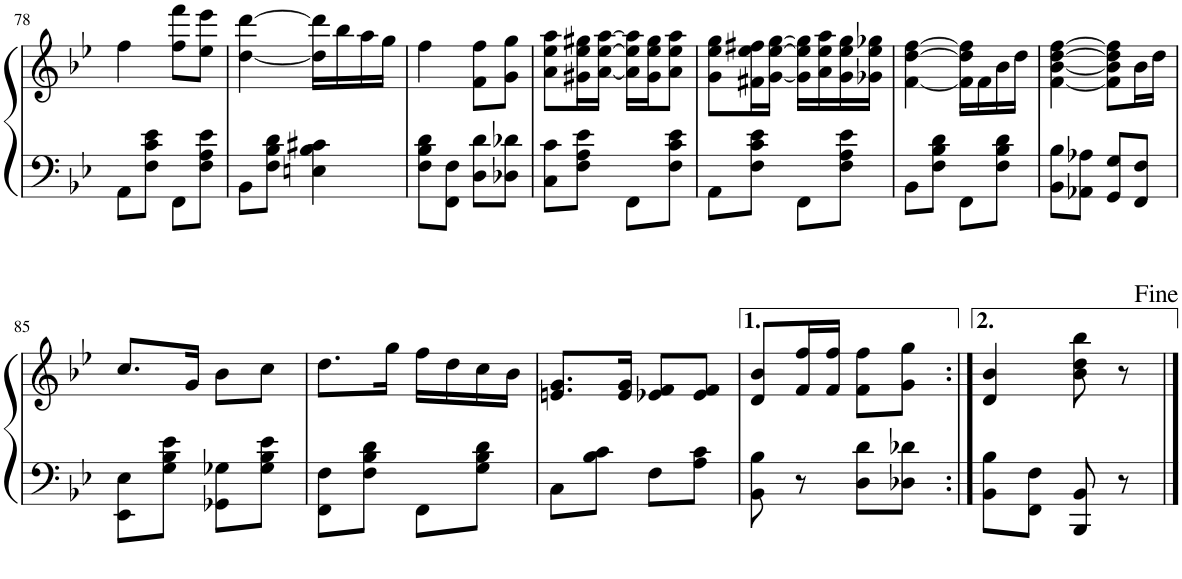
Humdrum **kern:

**kern	**kern
*part1	*part1
*staff2	*staff1
*I"Piano	*
*I'Pno.	*
!!LO:PB:g=z
*clefF4	*clefG2
*k[b-e-]	*k[b-e-]
*M2/4	*M2/4
=78	=78
8AA\L	4ff\
8F\ 8c\ 8e-\J	.
8FF\L	8ff\ 8fff\L
8F\ 8A\ 8e-\J	8ee-\ 8eee-\J
=79	=79
8BB-\L	[4dd\ [4ddd\
8F\ 8B-\ 8d\J	.
4En\ 4B-\ 4c#X\	16dd\] 16ddd\]LL
.	16bb-\
.	16aa\
.	16gg\JJ
=80	=80
8F\ 8B-\ 8d\L	4ff\
8FF\ 8F\J	.
8D\ 8d\L	8f\ 8ff\L
8D-X\ 8d-X\J	8g\ 8gg\J
=81	=81
8C\ 8c\L	8a\ 8ee-\ 8aa\L
8F\ 8A\ 8e-\J	16g#X\ 16ee-\ 16gg#X\L
.	[16a\ [16ee-\ [16aa\JJ
8FF\L	16a\] 16ee-\] 16aa\]LL
.	16g#\ 16ee-\ 16gg#\J
8F\ 8c\ 8e-\J	8a\ 8ee-\ 8aa\J
=82	=82
8AA\L	8g\ 8ee-\ 8gg\L
8F\ 8c\ 8e-\J	16f#X\ 16ee-\ 16ff#X\L
.	[16g\ [16ee-\ [16gg\JJ
8FF\L	16g\] 16ee-\] 16gg\]LL
.	16a\ 16ee-\ 16aa\
8F\ 8A\ 8e-\J	16g\ 16ee-\ 16gg\
.	16g-X\ 16ee-\ 16gg-X\JJ
=83	=83
8BB-\L	[4f\ [4dd\ [4ff\
8F\ 8B-\ 8d\J	.
8FF\L	16f\] 16dd\] 16ff\]LL
.	16f\
8F\ 8B-\ 8d\J	16b-\
.	16dd\JJ
=84	=84
8BB-\ 8B-\L	[4f\ [4b-\ [4dd\ [4ff\
8AA-X\ 8A-X\J	.
8GG/ 8G/L	8f\] 8b-\] 8dd\] 8ff\]L
8FF/ 8F/J	16b-\L
.	16dd\JJ
!!LO:LB:g=z
=85	=85
8EE-\ 8E-\L	8.cc/L
8G\ 8B-\ 8e-\J	.
.	16g/Jk
8GG-X\ 8G-X\L	8b-\L
8G-\ 8B-\ 8e-\J	8cc\J
=86	=86
8FF\ 8F\L	8.dd\L
8F\ 8B-\ 8d\J	.
.	16gg\Jk
8FF\L	16ff\LL
.	16dd\
8G\ 8B-\ 8d\J	16cc\
.	16b-\JJ
=87	=87
8C\L	8.en/ 8.g/L
8B-\ 8c\J	.
.	16e/ 16g/Jk
8F\L	8e-X/ 8f/L
8A\ 8c\J	8e-/ 8f/J
=88	=88
8BB-\ 8B-\	8d/ 8b-/L
8r	16f/ 16ff/L
.	16f/ 16ff/JJ
8D\ 8d\L	8f\ 8ff\L
8D-X\ 8d-X\J	8g\ 8gg\J
=89:|!	=89:|!
8BB-\ 8B-\L	4d/ 4b-/
8FF\ 8F\J	.
8BBB-/ 8BB-/	8b-\ 8dd\ 8bb-\
8r	8r
==	==
*-	*-
